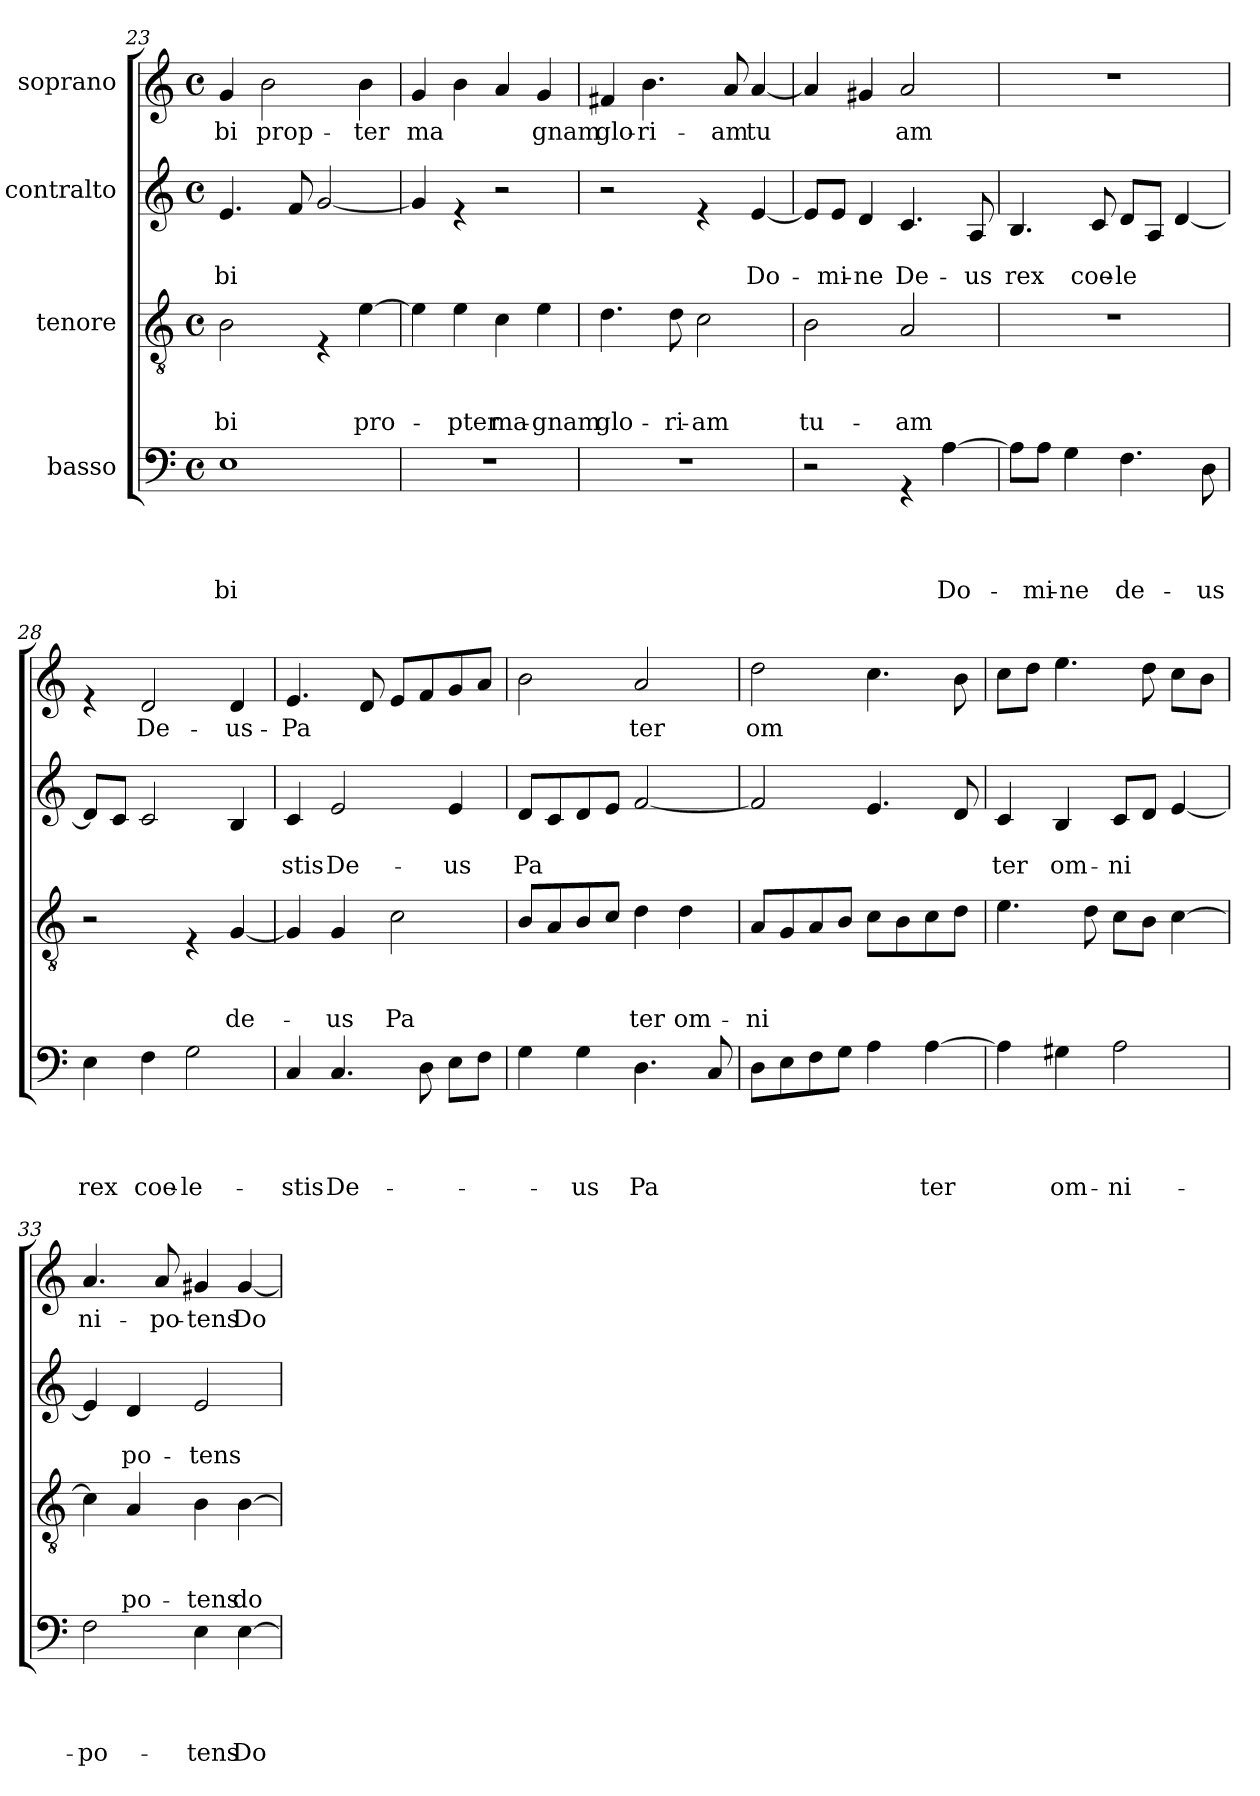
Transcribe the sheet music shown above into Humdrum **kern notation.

**kern	**text	**text	**text	**text	**kern	**text	**text	**text	**kern	**text	**text	**kern	**text
*part4	*part4	*part4	*part4	*part4	*part3	*part3	*part3	*part3	*part2	*part2	*part2	*part1	*part1
*staff4	*staff4	*staff4	*staff4	*staff4	*staff3	*staff3	*staff3	*staff3	*staff2	*staff2	*staff2	*staff1	*staff1
*I"basso	*	*	*	*	*I"tenore	*	*	*	*I"contralto	*	*	*I"soprano	*
*clefF4	*	*	*	*	*clefGv2	*	*	*	*clefG2	*	*	*clefG2	*
*k[]	*	*	*	*	*k[]	*	*	*	*k[]	*	*	*k[]	*
*C:	*	*	*	*	*C:	*	*	*	*C:	*	*	*C:	*
*M4/4	*	*	*	*	*M4/4	*	*	*	*M4/4	*	*	*M4/4	*
*met(c)	*	*	*	*	*met(c)	*	*	*	*met(c)	*	*	*met(c)	*
=23	=23	=23	=23	=23	=23	=23	=23	=23	=23	=23	=23	=23	=23
!	!	!	!	!LO:LY:b	!	!	!	!LO:LY:b	!	!	!LO:LY:b	!	!LO:LY:b
1E	.	.	.	-bi	2B\	.	.	bi	4.e/	.	-bi	4g/	-bi
!	!	!	!	!	!	!	!	!	!	!	!	!	!LO:LY:b
.	.	.	.	.	.	.	.	.	.	.	.	2b\	prop-
.	.	.	.	.	.	.	.	.	8f/	.	.	.	.
.	.	.	.	.	4rE	.	.	.	[<2g/	.	.	.	.
!	!	!	!	!	!	!	!	!LO:LY:b	!	!	!	!	!LO:LY:b
.	.	.	.	.	[>4e\	.	.	pro-	.	.	.	4b\	-ter
!!LO:LB:g=z
=24	=24	=24	=24	=24	=24	=24	=24	=24	=24	=24	=24	=24	=24
!	!	!	!	!	!	!	!	!	!	!	!	!	!LO:LY:b
1r	.	.	.	.	4e\]	.	.	.	4g/]	.	.	4g/	ma
!	!	!	!	!	!	!	!	!LO:LY:b	!	!	!	!	!
.	.	.	.	.	4e\	.	.	-pter	4re	.	.	4b\	.
!	!	!	!	!	!	!	!	!LO:LY:b	!	!	!	!	!
.	.	.	.	.	4c\	.	.	ma-	2r	.	.	4a/	.
!	!	!	!	!	!	!	!	!LO:LY:b	!	!	!	!	!LO:LY:b
.	.	.	.	.	4e\	.	.	-gnam	.	.	.	4g/	gnam
=25	=25	=25	=25	=25	=25	=25	=25	=25	=25	=25	=25	=25	=25
!	!	!	!	!	!	!	!	!LO:LY:b	!	!	!	!	!LO:LY:b
1r	.	.	.	.	4.d\	.	.	glo-	2r	.	.	4f#X/	glo-
!	!	!	!	!	!	!	!	!	!	!	!	!	!LO:LY:b
.	.	.	.	.	.	.	.	.	.	.	.	4.b\	-ri-
!	!	!	!	!	!	!	!	!LO:LY:b	!	!	!	!	!
.	.	.	.	.	8d\	.	.	-ri-	.	.	.	.	.
!	!	!	!	!	!	!	!	!LO:LY:b	!	!	!	!	!
.	.	.	.	.	2c\	.	.	-am	4re	.	.	.	.
!	!	!	!	!	!	!	!	!	!	!	!	!	!LO:LY:b
.	.	.	.	.	.	.	.	.	.	.	.	8a/	-am
!	!	!	!	!	!	!	!	!	!	!	!LO:LY:b	!	!LO:LY:b
.	.	.	.	.	.	.	.	.	[<4e/	.	Do-	[<4a/	tu
=26	=26	=26	=26	=26	=26	=26	=26	=26	=26	=26	=26	=26	=26
!	!	!	!	!	!	!	!	!LO:LY:b	!	!	!	!	!
2r	.	.	.	.	2B\	.	.	tu-	8e/L]	.	.	4a/]	.
!	!	!	!	!	!	!	!	!	!	!	!LO:LY:b	!	!
.	.	.	.	.	.	.	.	.	8e/J	.	-mi-	.	.
!	!	!	!	!	!	!	!	!	!	!	!LO:LY:b	!	!
.	.	.	.	.	.	.	.	.	4d/	.	-ne	4g#X/	.
!	!	!	!	!	!	!	!	!LO:LY:b	!	!	!LO:LY:b	!	!LO:LY:b
4rGG	.	.	.	.	2A/	.	.	-am	4.c/	.	De-	2a/	am
!	!	!	!	!LO:LY:b	!	!	!	!	!	!	!	!	!
[>4A\	.	.	.	Do-	.	.	.	.	.	.	.	.	.
!	!	!	!	!	!	!	!	!	!	!	!LO:LY:b	!	!
.	.	.	.	.	.	.	.	.	8A/	.	-us	.	.
=27	=27	=27	=27	=27	=27	=27	=27	=27	=27	=27	=27	=27	=27
!	!	!	!	!	!	!	!	!	!	!	!LO:LY:b	!	!
8A\L]	.	.	.	.	1r	.	.	.	4.B/	.	rex	1r	.
!	!	!	!	!LO:LY:b	!	!	!	!	!	!	!	!	!
8A\J	.	.	.	-mi-	.	.	.	.	.	.	.	.	.
!	!	!	!	!LO:LY:b	!	!	!	!	!	!	!	!	!
4G\	.	.	.	-ne	.	.	.	.	.	.	.	.	.
!	!	!	!	!	!	!	!	!	!	!	!LO:LY:b	!	!
.	.	.	.	.	.	.	.	.	8c/	.	coe-	.	.
!	!	!	!	!LO:LY:b	!	!	!	!	!	!	!LO:LY:b	!	!
4.F\	.	.	.	de-	.	.	.	.	8d/L	.	-le	.	.
.	.	.	.	.	.	.	.	.	8A/J	.	.	.	.
.	.	.	.	.	.	.	.	.	[<4d/	.	.	.	.
!	!	!	!	!LO:LY:b	!	!	!	!	!	!	!	!	!
8D\	.	.	.	-us	.	.	.	.	.	.	.	.	.
=28	=28	=28	=28	=28	=28	=28	=28	=28	=28	=28	=28	=28	=28
!	!	!	!	!LO:LY:b	!	!	!	!	!	!	!	!	!
4E\	.	.	.	rex	2r	.	.	.	8d/L]	.	.	4re	.
.	.	.	.	.	.	.	.	.	8c/J	.	.	.	.
!	!	!	!	!LO:LY:b	!	!	!	!	!	!	!	!	!LO:LY:b
4F\	.	.	.	coe-	.	.	.	.	2c/	.	.	2d/	De-
!	!	!	!	!LO:LY:b	!	!	!	!	!	!	!	!	!
2G\	.	.	.	-le-	4rE	.	.	.	.	.	.	.	.
!	!	!	!	!	!	!	!	!LO:LY:b	!	!	!	!	!LO:LY:b
.	.	.	.	.	[<4G/	.	.	de-	4B/	.	.	4d/	-us-
!!LO:LB:g=z
=29	=29	=29	=29	=29	=29	=29	=29	=29	=29	=29	=29	=29	=29
!	!	!	!	!LO:LY:b	!	!	!	!	!	!	!LO:LY:b	!	!LO:LY:b
4C/	.	.	.	-stis	4G/]	.	.	.	4c/	.	stis	4.e/	-Pa
!	!	!	!	!LO:LY:b	!	!	!	!LO:LY:b	!	!	!LO:LY:b	!	!
4.C/	.	.	.	De-	4G/	.	.	-us	2e/	.	De-	.	.
.	.	.	.	.	.	.	.	.	.	.	.	8d/	.
!	!	!	!	!	!	!	!	!LO:LY:b	!	!	!	!	!
.	.	.	.	.	2c\	.	.	Pa	.	.	.	8e/L	.
8D\	.	.	.	.	.	.	.	.	.	.	.	8f/	.
!	!	!	!	!	!	!	!	!	!	!	!LO:LY:b	!	!
8E\L	.	.	.	.	.	.	.	.	4e/	.	-us	8g/	.
8F\J	.	.	.	.	.	.	.	.	.	.	.	8a/J	.
=30	=30	=30	=30	=30	=30	=30	=30	=30	=30	=30	=30	=30	=30
!	!	!	!	!	!	!	!	!	!	!	!LO:LY:b	!	!
4G\	.	.	.	.	8B/L	.	.	.	8d/L	.	Pa	2b\	.
.	.	.	.	.	8A/	.	.	.	8c/	.	.	.	.
!	!	!	!	!LO:LY:b	!	!	!	!	!	!	!	!	!
4G\	.	.	.	-us	8B/	.	.	.	8d/	.	.	.	.
.	.	.	.	.	8c/J	.	.	.	8e/J	.	.	.	.
!	!	!	!	!LO:LY:b	!	!	!	!LO:LY:b	!	!	!	!	!LO:LY:b
4.D\	.	.	.	Pa	4d\	.	.	ter	[<2f/	.	.	2a/	ter
!	!	!	!	!	!	!	!	!LO:LY:b	!	!	!	!	!
.	.	.	.	.	4d\	.	.	om-	.	.	.	.	.
8C/	.	.	.	.	.	.	.	.	.	.	.	.	.
=31	=31	=31	=31	=31	=31	=31	=31	=31	=31	=31	=31	=31	=31
!	!	!	!	!	!	!	!	!LO:LY:b	!	!	!	!	!LO:LY:b
8D\L	.	.	.	.	8A/L	.	.	-ni	2f/]	.	.	2dd\	om
8E\	.	.	.	.	8G/	.	.	.	.	.	.	.	.
8F\	.	.	.	.	8A/	.	.	.	.	.	.	.	.
8G\J	.	.	.	.	8B/J	.	.	.	.	.	.	.	.
4A\	.	.	.	.	8c\L	.	.	.	4.e/	.	.	4.cc\	.
.	.	.	.	.	8B\	.	.	.	.	.	.	.	.
!	!	!	!	!LO:LY:b	!	!	!	!	!	!	!	!	!
[>4A\	.	.	.	ter	8c\	.	.	.	.	.	.	.	.
.	.	.	.	.	8d\J	.	.	.	8d/	.	.	8b\	.
=32	=32	=32	=32	=32	=32	=32	=32	=32	=32	=32	=32	=32	=32
!	!	!	!	!	!	!	!	!	!	!	!LO:LY:b	!	!
4A\]	.	.	.	.	4.e\	.	.	.	4c/	.	ter	8cc\L	.
.	.	.	.	.	.	.	.	.	.	.	.	8dd\J	.
!	!	!	!	!LO:LY:b	!	!	!	!	!	!	!LO:LY:b	!	!
4G#X\	.	.	.	om-	.	.	.	.	4B/	.	om-	4.ee\	.
.	.	.	.	.	8d\	.	.	.	.	.	.	.	.
!	!	!	!	!LO:LY:b	!	!	!	!	!	!	!LO:LY:b	!	!
2A\	.	.	.	-ni-	8c\L	.	.	.	8c/L	.	-ni	.	.
.	.	.	.	.	8B\J	.	.	.	8d/J	.	.	8dd\	.
.	.	.	.	.	[>4c\	.	.	.	[<4e/	.	.	8cc\L	.
.	.	.	.	.	.	.	.	.	.	.	.	8b\J	.
=33	=33	=33	=33	=33	=33	=33	=33	=33	=33	=33	=33	=33	=33
!	!	!	!	!LO:LY:b	!	!	!	!	!	!	!	!	!LO:LY:b
2F\	.	.	.	-po-	4c\]	.	.	.	4e/]	.	.	4.a/	ni-
!	!	!	!	!	!	!	!	!LO:LY:b	!	!	!LO:LY:b	!	!
.	.	.	.	.	4A/	.	.	po-	4d/	.	po-	.	.
!	!	!	!	!	!	!	!	!	!	!	!	!	!LO:LY:b
.	.	.	.	.	.	.	.	.	.	.	.	8a/	-po-
!	!	!	!	!LO:LY:b	!	!	!	!LO:LY:b	!	!	!LO:LY:b	!	!LO:LY:b
4E\	.	.	.	-tens	4B\	.	.	-tens	2e/	.	-tens	4g#X/	-tens
!	!	!	!	!LO:LY:b	!	!	!	!LO:LY:b	!	!	!	!	!LO:LY:b
[>4E\	.	.	.	Do-	[>4B\	.	.	do-	.	.	.	[<4g#/	Do-
=	=	=	=	=	=	=	=	=	=	=	=	=	=
*-	*-	*-	*-	*-	*-	*-	*-	*-	*-	*-	*-	*-	*-
